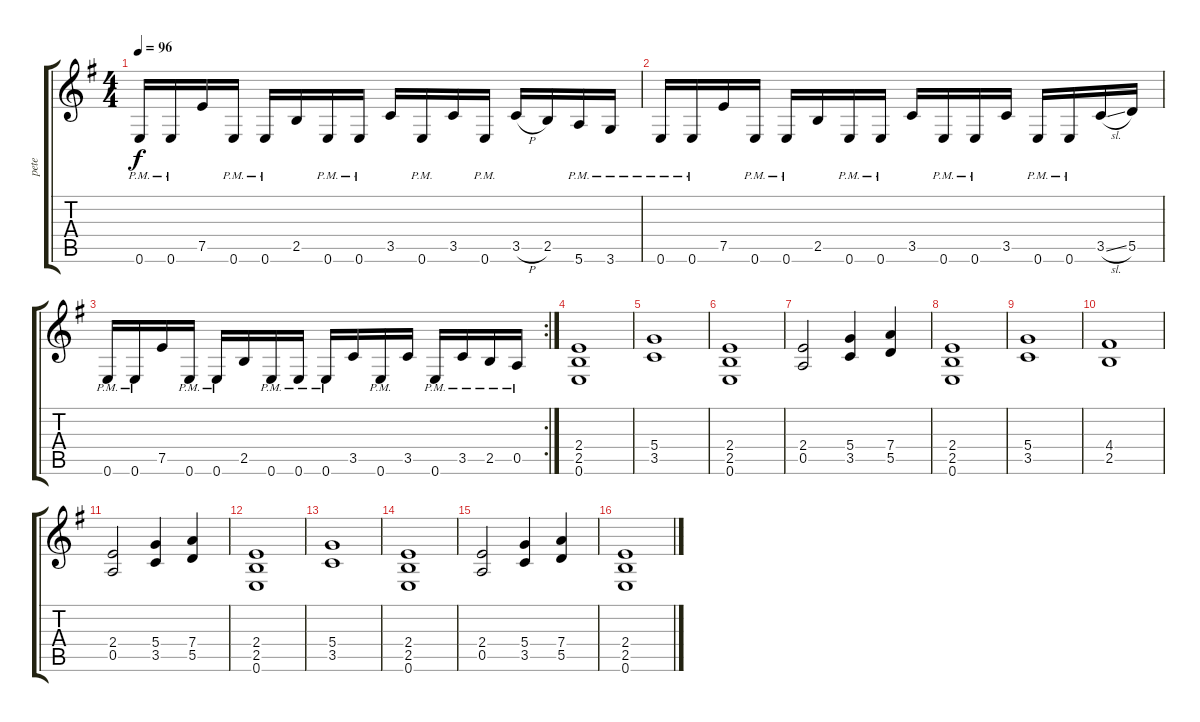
\track ("pete" "pete") {instrument distortionguitar}
\staff {score tabs}
\tuning (E4 B3 G3 D3 A2 E2) {hide}
\ts (4 4)
\tempo 96
\clef g2
\ks g
0.6{pm}.16{dy f} 0.6{pm}.16 7.5.16 0.6{pm}.16 0.6{pm}.16 2.5.16 0.6{pm}.16 0.6{pm}.16 3.5.16 0.6{pm}.16 3.5.16 0.6{pm}.16 3.5{h}.16 2.5.16 5.6{pm}.16 3.6{pm}.16 |
0.6{pm}.16 0.6{pm}.16 7.5.16 0.6{pm}.16 0.6{pm}.16 2.5.16 0.6{pm}.16 0.6{pm}.16 3.5.16 0.6{pm}.16 0.6{pm}.16 3.5.16 0.6{pm}.16 0.6{pm}.16 3.5{sl}.16 5.5.16 |
\rc 2
0.6{pm}.16 0.6{pm}.16 7.5.16 0.6{pm}.16 0.6{pm}.16 2.5.16 0.6{pm}.16 0.6{pm}.16 0.6{pm}.16 3.5.16 0.6{pm}.16 3.5.16 0.6{pm}.16 3.5{pm}.16 2.5{pm}.16 0.5{pm}.16 |
(2.4 2.5 0.6).1 |
(5.4 3.5).1 |
(2.4 2.5 0.6).1 |
(2.4 0.5).2 (5.4 3.5).4 (7.4 5.5).4 |
(2.4 2.5 0.6).1 |
(5.4 3.5).1 |
(4.4 2.5).1 |
(2.4 0.5).2 (5.4 3.5).4 (7.4 5.5).4 |
(2.4 2.5 0.6).1 |
(5.4 3.5).1 |
(2.4 2.5 0.6).1 |
(2.4 0.5).2 (5.4 3.5).4 (7.4 5.5).4 |
(2.4 2.5 0.6).1
